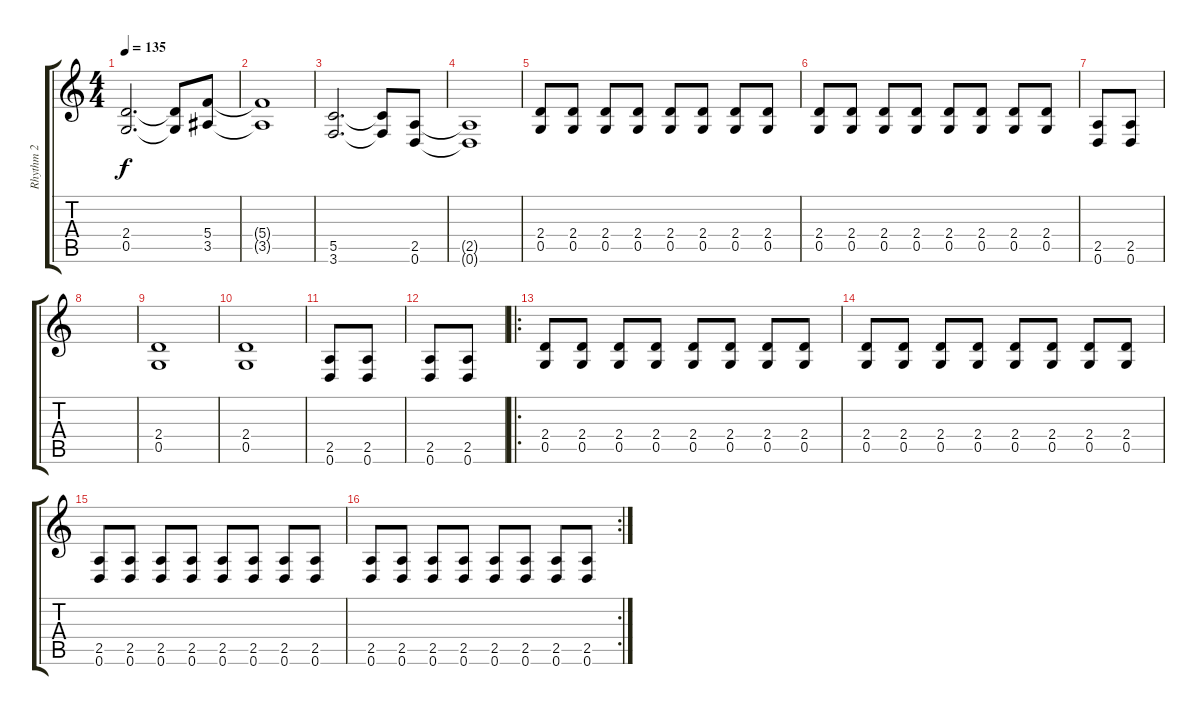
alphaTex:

\track ("Rhythm 2" "Rhythm 2") {instrument distortionguitar}
\staff {score tabs}
\tuning (D4 A3 F3 C3 G2 D2) {hide}
\ts (4 4)
\tempo 135
\clef g2
\ks c
(2.4 0.5).2{d dy f} (2.4{t} 0.5{t}).8 (5.4 3.5).8 |
(5.4{t} 3.5{t}).1 |
(5.5 3.6).2{d} (5.5{t} 3.6{t}).8 (2.5 0.6).8 |
(2.5{t} 0.6{t}).1 |
(2.4 0.5).8 (2.4 0.5).8 (2.4 0.5).8 (2.4 0.5).8 (2.4 0.5).8 (2.4 0.5).8 (2.4 0.5).8 (2.4 0.5).8 |
(2.4 0.5).8 (2.4 0.5).8 (2.4 0.5).8 (2.4 0.5).8 (2.4 0.5).8 (2.4 0.5).8 (2.4 0.5).8 (2.4 0.5).8 |
(2.5 0.6).8 (2.5 0.6).8 |
|
(2.4 0.5).1 |
(2.4 0.5).1 |
(2.5 0.6).8 (2.5 0.6).8 |
(2.5 0.6).8 (2.5 0.6).8 |
\ro
(2.4 0.5).8 (2.4 0.5).8 (2.4 0.5).8 (2.4 0.5).8 (2.4 0.5).8 (2.4 0.5).8 (2.4 0.5).8 (2.4 0.5).8 |
(2.4 0.5).8 (2.4 0.5).8 (2.4 0.5).8 (2.4 0.5).8 (2.4 0.5).8 (2.4 0.5).8 (2.4 0.5).8 (2.4 0.5).8 |
(2.5 0.6).8 (2.5 0.6).8 (2.5 0.6).8 (2.5 0.6).8 (2.5 0.6).8 (2.5 0.6).8 (2.5 0.6).8 (2.5 0.6).8 |
\rc 2
(2.5 0.6).8 (2.5 0.6).8 (2.5 0.6).8 (2.5 0.6).8 (2.5 0.6).8 (2.5 0.6).8 (2.5 0.6).8 (2.5 0.6).8
